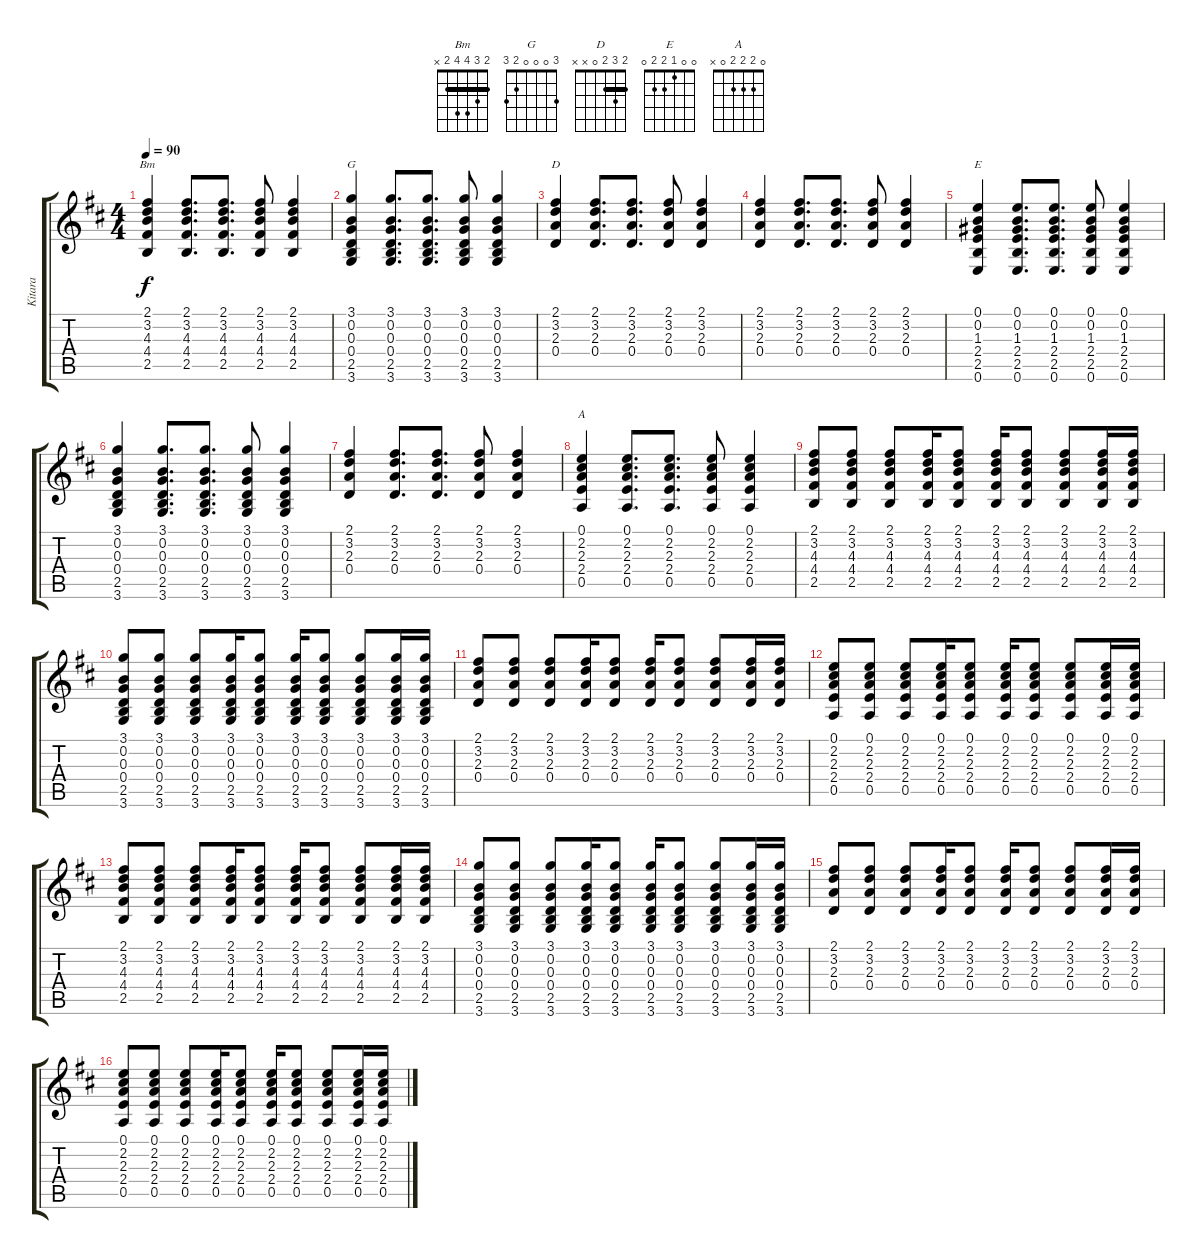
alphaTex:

\track ("Kitara" "Kitara") {instrument acousticguitarsteel}
\staff {score tabs}
\tuning (E4 B3 G3 D3 A2 E2) {hide}
\chord ("Bm" 2 3 4 4 2 x) {barre 2}
\chord ("G" 3 0 0 0 2 3)
\chord ("D" 2 3 2 0 x x) {barre 2}
\chord ("E" 0 0 1 2 2 0)
\chord ("A" 0 2 2 2 0 x)
\ts (4 4)
\tempo 90
\clef g2
\ks d
(2.1 3.2 4.3 4.4 2.5).4{ch "Bm" dy f} (2.1 3.2 4.3 4.4 2.5).8{d} (2.1 3.2 4.3 4.4 2.5).8{d} (2.1 3.2 4.3 4.4 2.5).8 (2.1 3.2 4.3 4.4 2.5).4 |
(3.1 0.2 0.3 0.4 2.5 3.6).4{ch "G"} (3.1 0.2 0.3 0.4 2.5 3.6).8{d} (3.1 0.2 0.3 0.4 2.5 3.6).8{d} (3.1 0.2 0.3 0.4 2.5 3.6).8 (3.1 0.2 0.3 0.4 2.5 3.6).4 |
(2.1 3.2 2.3 0.4).4{ch "D"} (2.1 3.2 2.3 0.4).8{d} (2.1 3.2 2.3 0.4).8{d} (2.1 3.2 2.3 0.4).8 (2.1 3.2 2.3 0.4).4 |
(2.1 3.2 2.3 0.4).4 (2.1 3.2 2.3 0.4).8{d} (2.1 3.2 2.3 0.4).8{d} (2.1 3.2 2.3 0.4).8 (2.1 3.2 2.3 0.4).4 |
(0.1 0.2 1.3 2.4 2.5 0.6).4{ch "E"} (0.1 0.2 1.3 2.4 2.5 0.6).8{d} (0.1 0.2 1.3 2.4 2.5 0.6).8{d} (0.1 0.2 1.3 2.4 2.5 0.6).8 (0.1 0.2 1.3 2.4 2.5 0.6).4 |
(3.1 0.2 0.3 0.4 2.5 3.6).4 (3.1 0.2 0.3 0.4 2.5 3.6).8{d} (3.1 0.2 0.3 0.4 2.5 3.6).8{d} (3.1 0.2 0.3 0.4 2.5 3.6).8 (3.1 0.2 0.3 0.4 2.5 3.6).4 |
(2.1 3.2 2.3 0.4).4 (2.1 3.2 2.3 0.4).8{d} (2.1 3.2 2.3 0.4).8{d} (2.1 3.2 2.3 0.4).8 (2.1 3.2 2.3 0.4).4 |
(0.1 2.2 2.3 2.4 0.5).4{ch "A"} (0.1 2.2 2.3 2.4 0.5).8{d} (0.1 2.2 2.3 2.4 0.5).8{d} (0.1 2.2 2.3 2.4 0.5).8 (0.1 2.2 2.3 2.4 0.5).4 |
(2.1 3.2 4.3 4.4 2.5).8 (2.1 3.2 4.3 4.4 2.5).8 (2.1 3.2 4.3 4.4 2.5).8 (2.1 3.2 4.3 4.4 2.5).16 (2.1 3.2 4.3 4.4 2.5).8 (2.1 3.2 4.3 4.4 2.5).16 (2.1 3.2 4.3 4.4 2.5).8 (2.1 3.2 4.3 4.4 2.5).8 (2.1 3.2 4.3 4.4 2.5).16 (2.1 3.2 4.3 4.4 2.5).16 |
(3.1 0.2 0.3 0.4 2.5 3.6).8 (3.1 0.2 0.3 0.4 2.5 3.6).8 (3.1 0.2 0.3 0.4 2.5 3.6).8 (3.1 0.2 0.3 0.4 2.5 3.6).16 (3.1 0.2 0.3 0.4 2.5 3.6).8 (3.1 0.2 0.3 0.4 2.5 3.6).16 (3.1 0.2 0.3 0.4 2.5 3.6).8 (3.1 0.2 0.3 0.4 2.5 3.6).8 (3.1 0.2 0.3 0.4 2.5 3.6).16 (3.1 0.2 0.3 0.4 2.5 3.6).16 |
(2.1 3.2 2.3 0.4).8 (2.1 3.2 2.3 0.4).8 (2.1 3.2 2.3 0.4).8 (2.1 3.2 2.3 0.4).16 (2.1 3.2 2.3 0.4).8 (2.1 3.2 2.3 0.4).16 (2.1 3.2 2.3 0.4).8 (2.1 3.2 2.3 0.4).8 (2.1 3.2 2.3 0.4).16 (2.1 3.2 2.3 0.4).16 |
(0.1 2.2 2.3 2.4 0.5).8 (0.1 2.2 2.3 2.4 0.5).8 (0.1 2.2 2.3 2.4 0.5).8 (0.1 2.2 2.3 2.4 0.5).16 (0.1 2.2 2.3 2.4 0.5).8 (0.1 2.2 2.3 2.4 0.5).16 (0.1 2.2 2.3 2.4 0.5).8 (0.1 2.2 2.3 2.4 0.5).8 (0.1 2.2 2.3 2.4 0.5).16 (0.1 2.2 2.3 2.4 0.5).16 |
(2.1 3.2 4.3 4.4 2.5).8 (2.1 3.2 4.3 4.4 2.5).8 (2.1 3.2 4.3 4.4 2.5).8 (2.1 3.2 4.3 4.4 2.5).16 (2.1 3.2 4.3 4.4 2.5).8 (2.1 3.2 4.3 4.4 2.5).16 (2.1 3.2 4.3 4.4 2.5).8 (2.1 3.2 4.3 4.4 2.5).8 (2.1 3.2 4.3 4.4 2.5).16 (2.1 3.2 4.3 4.4 2.5).16 |
(3.1 0.2 0.3 0.4 2.5 3.6).8 (3.1 0.2 0.3 0.4 2.5 3.6).8 (3.1 0.2 0.3 0.4 2.5 3.6).8 (3.1 0.2 0.3 0.4 2.5 3.6).16 (3.1 0.2 0.3 0.4 2.5 3.6).8 (3.1 0.2 0.3 0.4 2.5 3.6).16 (3.1 0.2 0.3 0.4 2.5 3.6).8 (3.1 0.2 0.3 0.4 2.5 3.6).8 (3.1 0.2 0.3 0.4 2.5 3.6).16 (3.1 0.2 0.3 0.4 2.5 3.6).16 |
(2.1 3.2 2.3 0.4).8 (2.1 3.2 2.3 0.4).8 (2.1 3.2 2.3 0.4).8 (2.1 3.2 2.3 0.4).16 (2.1 3.2 2.3 0.4).8 (2.1 3.2 2.3 0.4).16 (2.1 3.2 2.3 0.4).8 (2.1 3.2 2.3 0.4).8 (2.1 3.2 2.3 0.4).16 (2.1 3.2 2.3 0.4).16 |
(0.1 2.2 2.3 2.4 0.5).8 (0.1 2.2 2.3 2.4 0.5).8 (0.1 2.2 2.3 2.4 0.5).8 (0.1 2.2 2.3 2.4 0.5).16 (0.1 2.2 2.3 2.4 0.5).8 (0.1 2.2 2.3 2.4 0.5).16 (0.1 2.2 2.3 2.4 0.5).8 (0.1 2.2 2.3 2.4 0.5).8 (0.1 2.2 2.3 2.4 0.5).16 (0.1 2.2 2.3 2.4 0.5).16
